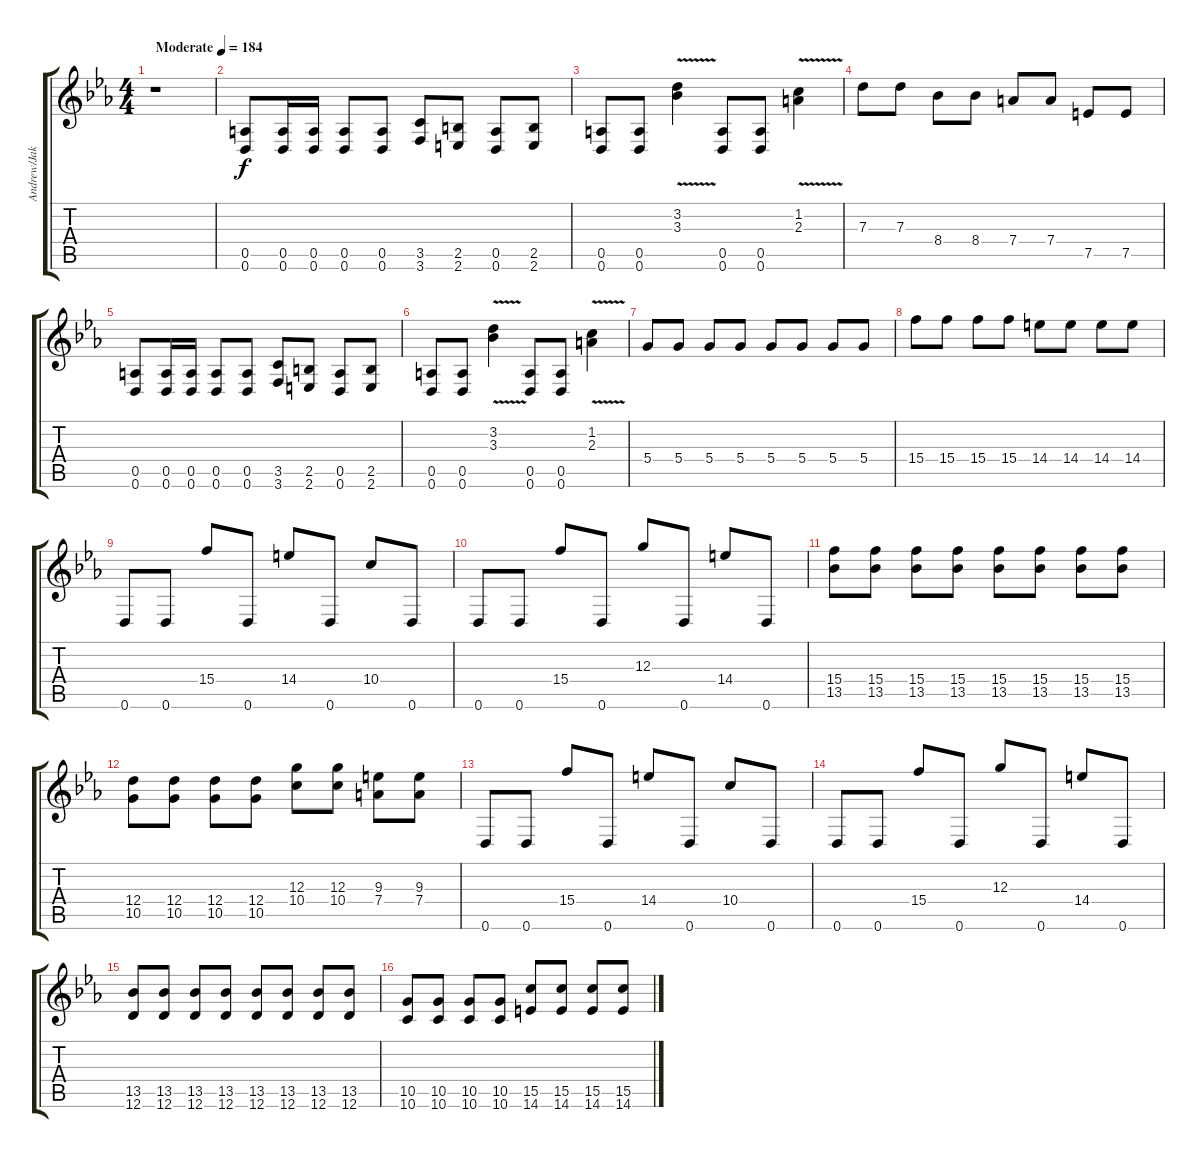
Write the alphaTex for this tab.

\track ("Andrew/Jake" "Andrew/Jak") {instrument overdrivenguitar}
\staff {score tabs}
\tuning (E4 B3 G3 D3 A2 D2) {hide}
\ts (4 4)
\tempo (184 "Moderate")
\clef g2
\ks cminor
r.1{dy f instrument overdrivenguitar} |
(0.5 0.6).8 (0.5 0.6).16 (0.5 0.6).16 (0.5 0.6).8 (0.5 0.6).8 (3.5 3.6).8 (2.5 2.6).8 (0.5 0.6).8 (2.5 2.6).8 |
(0.5 0.6).8 (0.5 0.6).8 (3.2 3.3{v}).4 (0.5 0.6).8 (0.5 0.6).8 (1.2 2.3{v}).4 |
7.3.8 7.3.8 8.4.8 8.4.8 7.4.8 7.4.8 7.5.8 7.5.8 |
(0.5 0.6).8 (0.5 0.6).16 (0.5 0.6).16 (0.5 0.6).8 (0.5 0.6).8 (3.5 3.6).8 (2.5 2.6).8 (0.5 0.6).8 (2.5 2.6).8 |
(0.5 0.6).8 (0.5 0.6).8 (3.2 3.3{v}).4 (0.5 0.6).8 (0.5 0.6).8 (1.2 2.3{v}).4 |
5.4.8 5.4.8 5.4.8 5.4.8 5.4.8 5.4.8 5.4.8 5.4.8 |
15.4.8 15.4.8 15.4.8 15.4.8 14.4.8 14.4.8 14.4.8 14.4.8 |
0.6.8 0.6.8 15.4.8 0.6.8 14.4.8 0.6.8 10.4.8 0.6.8 |
0.6.8 0.6.8 15.4.8 0.6.8 12.3.8 0.6.8 14.4.8 0.6.8 |
(15.4 13.5).8 (15.4 13.5).8 (15.4 13.5).8 (15.4 13.5).8 (15.4 13.5).8 (15.4 13.5).8 (15.4 13.5).8 (15.4 13.5).8 |
(12.4 10.5).8 (12.4 10.5).8 (12.4 10.5).8 (12.4 10.5).8 (12.3 10.4).8 (12.3 10.4).8 (9.3 7.4).8 (9.3 7.4).8 |
0.6.8 0.6.8 15.4.8 0.6.8 14.4.8 0.6.8 10.4.8 0.6.8 |
0.6.8 0.6.8 15.4.8 0.6.8 12.3.8 0.6.8 14.4.8 0.6.8 |
(13.5 12.6).8 (13.5 12.6).8 (13.5 12.6).8 (13.5 12.6).8 (13.5 12.6).8 (13.5 12.6).8 (13.5 12.6).8 (13.5 12.6).8 |
(10.5 10.6).8 (10.5 10.6).8 (10.5 10.6).8 (10.5 10.6).8 (15.5 14.6).8 (15.5 14.6).8 (15.5 14.6).8 (15.5 14.6).8
